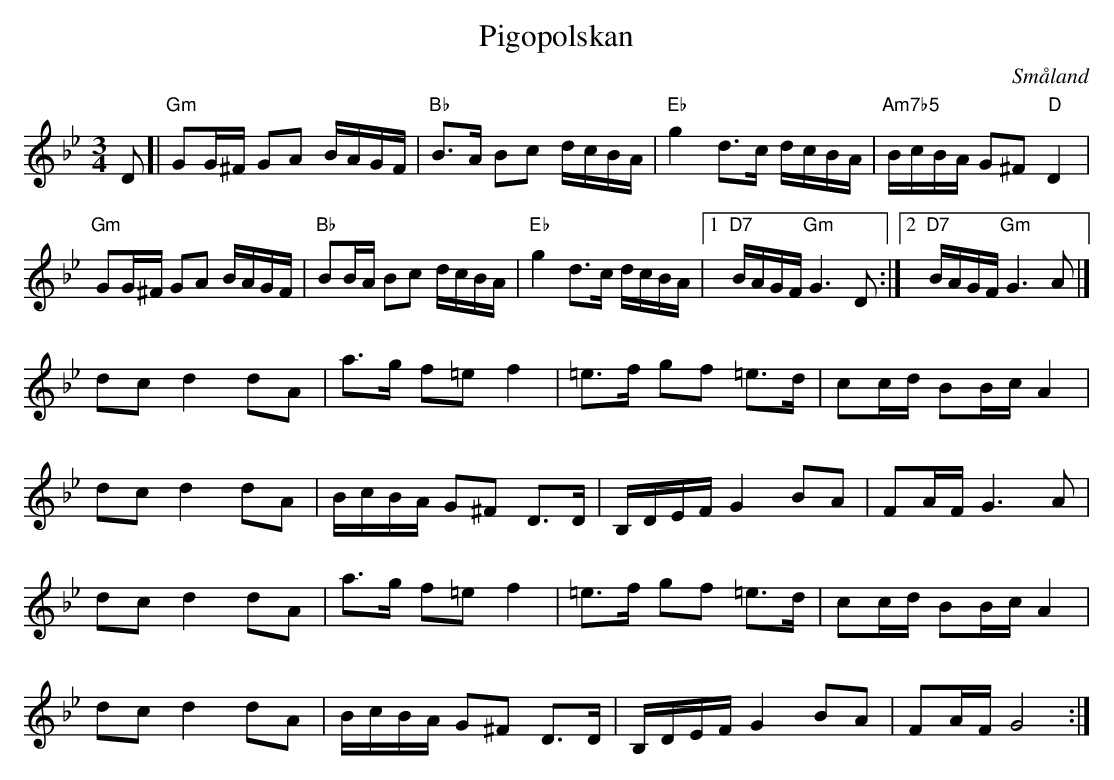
X:1
T:Pigopolskan
O:Småland
M:3/4
L:1/8
K:Gm
D[|"Gm" GG/2^F/2 GA B/2A/2G/2F/2|"Bb" B3/2A/2 Bc d/2c/2B/2A/2|"Eb" g2 d3/2c/2 d/2c/2B/2A/2|"Am7b5" B/2c/2B/2A/2 G^F "D" D2|
"Gm" GG/2^F/2 GA B/2A/2G/2F/2|"Bb" BB/2A/2 Bc d/2c/2B/2A/2|"Eb" g2 d3/2c/2 d/2c/2B/2A/2|[1 "D7" B/2A/2G/2F/2 "Gm" G3 D:|[2 "D7" B/2A/2G/2F/2 "Gm" G3 A|]
dc d2 dA|a3/2g/2 f=e f2|=e3/2f/2 gf =e3/2d/2|cc/2d/2 BB/2c/2 A2|
dc d2 dA|B/2c/2B/2A/2 G^F D3/2D/2|B,/2D/2E/2F/2 G2 BA|FA/2F/2 G3 A|
dc d2 dA|a3/2g/2 f=e f2|=e3/2f/2 gf =e3/2d/2|cc/2d/2 BB/2c/2 A2|
dc d2 dA|B/2c/2B/2A/2 G^F D3/2D/2|B,/2D/2E/2F/2 G2 BA|FA/2F/2G4:|
